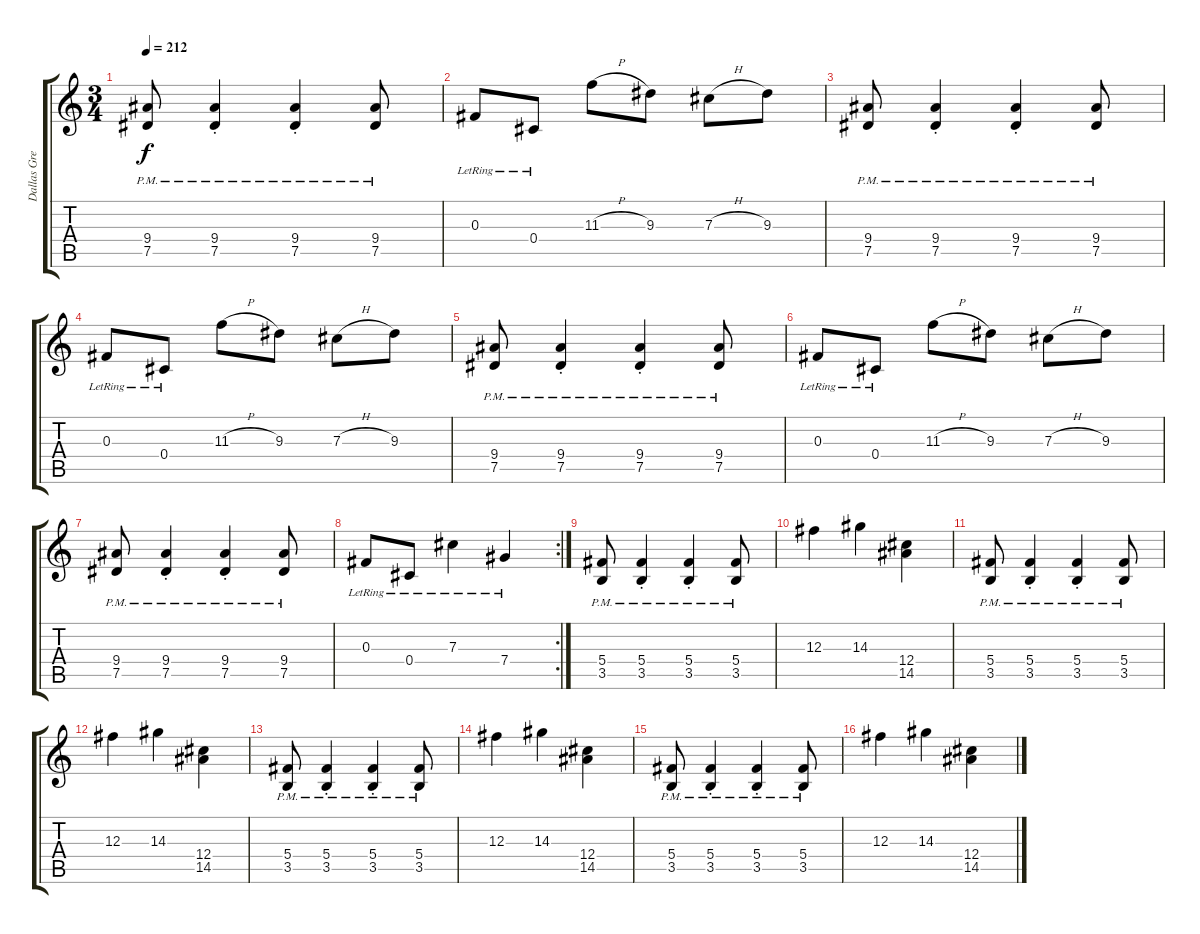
\track ("Dallas Green" "Dallas Gre") {instrument distortionguitar}
\staff {score tabs}
\tuning (Eb4 Bb3 Gb3 Db3 Ab2 Eb2) {hide}
\ts (3 4)
\tempo 212
\clef g2
\ks c
(9.4{pm} 7.5).8{dy f} (9.4{pm} 7.5{st}).4 (9.4{pm} 7.5{st}).4 (9.4{pm} 7.5).8 |
0.3{lr}.8 0.4{lr}.8 11.3{h}.8 9.3.8 7.3{h}.8 9.3.8 |
(9.4{pm} 7.5).8 (9.4{pm} 7.5{st}).4 (9.4{pm} 7.5{st}).4 (9.4{pm} 7.5).8 |
0.3{lr}.8 0.4{lr}.8 11.3{h}.8 9.3.8 7.3{h}.8 9.3.8 |
(9.4{pm} 7.5).8 (9.4{pm} 7.5{st}).4 (9.4{pm} 7.5{st}).4 (9.4{pm} 7.5).8 |
0.3{lr}.8 0.4{lr}.8 11.3{h}.8 9.3.8 7.3{h}.8 9.3.8 |
(9.4{pm} 7.5).8 (9.4{pm} 7.5{st}).4 (9.4{pm} 7.5{st}).4 (9.4{pm} 7.5).8 |
\rc 2
0.3{lr}.8 0.4{lr}.8 7.3{lr}.4 7.4{lr}.4 |
(5.4{pm} 3.5).8 (5.4{pm} 3.5{st}).4 (5.4{pm} 3.5{st}).4 (5.4{pm} 3.5).8 |
12.3.4 14.3.4 (12.4 14.5).4 |
(5.4{pm} 3.5).8 (5.4{pm} 3.5{st}).4 (5.4{pm} 3.5{st}).4 (5.4{pm} 3.5).8 |
12.3.4 14.3.4 (12.4 14.5).4 |
(5.4{pm} 3.5).8 (5.4{pm} 3.5{st}).4 (5.4{pm} 3.5{st}).4 (5.4{pm} 3.5).8 |
12.3.4 14.3.4 (12.4 14.5).4 |
(5.4{pm} 3.5).8 (5.4{pm} 3.5{st}).4 (5.4{pm} 3.5{st}).4 (5.4{pm} 3.5).8 |
12.3.4 14.3.4 (12.4 14.5).4
